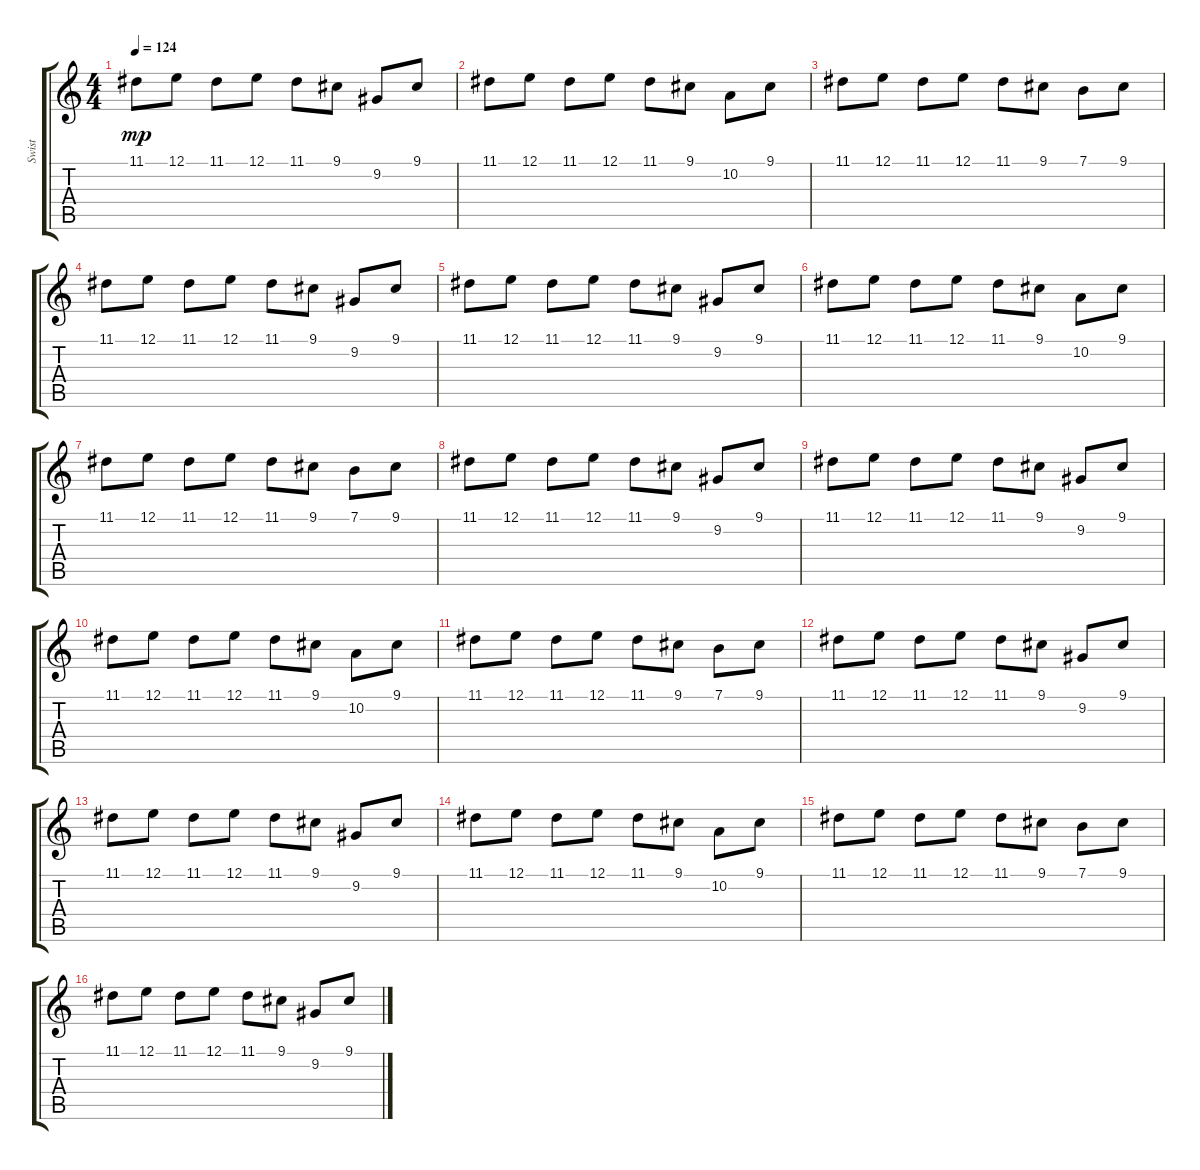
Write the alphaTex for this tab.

\track ("Swist" "Swist") {instrument ocarina}
\staff {score tabs}
\tuning (E4 B3 G3 D3 A2 E2) {hide}
\ts (4 4)
\tempo 124
\clef g2
\ks c
11.1.8{dy mp} 12.1.8 11.1.8 12.1.8 11.1.8 9.1.8 9.2.8 9.1.8 |
11.1.8 12.1.8 11.1.8 12.1.8 11.1.8 9.1.8 10.2.8 9.1.8 |
11.1.8 12.1.8 11.1.8 12.1.8 11.1.8 9.1.8 7.1.8 9.1.8 |
11.1.8 12.1.8 11.1.8 12.1.8 11.1.8 9.1.8 9.2.8 9.1.8 |
11.1.8 12.1.8 11.1.8 12.1.8 11.1.8 9.1.8 9.2.8 9.1.8 |
11.1.8 12.1.8 11.1.8 12.1.8 11.1.8 9.1.8 10.2.8 9.1.8 |
11.1.8 12.1.8 11.1.8 12.1.8 11.1.8 9.1.8 7.1.8 9.1.8 |
11.1.8 12.1.8 11.1.8 12.1.8 11.1.8 9.1.8 9.2.8 9.1.8 |
11.1.8 12.1.8 11.1.8 12.1.8 11.1.8 9.1.8 9.2.8 9.1.8 |
11.1.8 12.1.8 11.1.8 12.1.8 11.1.8 9.1.8 10.2.8 9.1.8 |
11.1.8 12.1.8 11.1.8 12.1.8 11.1.8 9.1.8 7.1.8 9.1.8 |
11.1.8 12.1.8 11.1.8 12.1.8 11.1.8 9.1.8 9.2.8 9.1.8 |
11.1.8 12.1.8 11.1.8 12.1.8 11.1.8 9.1.8 9.2.8 9.1.8 |
11.1.8 12.1.8 11.1.8 12.1.8 11.1.8 9.1.8 10.2.8 9.1.8 |
11.1.8 12.1.8 11.1.8 12.1.8 11.1.8 9.1.8 7.1.8 9.1.8 |
11.1.8 12.1.8 11.1.8 12.1.8 11.1.8 9.1.8 9.2.8 9.1.8
